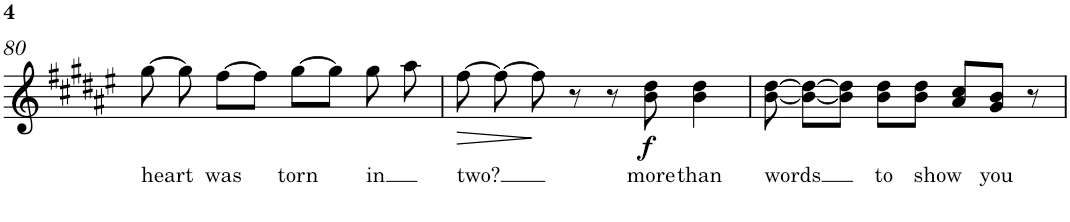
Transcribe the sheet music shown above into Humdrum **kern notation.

**kern	**text	**dynam
*part1	*part1	*part1
*staff1	*staff1	*staff1
*I"Piano	*	*
*I'Pno.	*	*
!!LO:PB:g=z
*clefG2	*	*
*k[f#c#g#d#a#e#]	*	*
*M4/4	*	*
=80	=80	=80
!	!LO:LY:b	!
[8gg#\	heart	.
8gg#\]	.	.
!	!LO:LY:b	!
[8ff#\L	was	.
8ff#\J]	.	.
!	!LO:LY:b	!
[8gg#\L	torn	.
8gg#\J]	.	.
!	!LO:LY:b	!
8gg#\	in	.
8aa#\	.	.
=81	=81	=81
!	!LO:LY:b	!LO:HP:b
[8ff#\	two?	>
8ff#\_	.	.
8ff#\]	.	]
8r	.	.
8r	.	.
!	!LO:LY:b	!LO:DY:b
8b\ 8dd#\	more	f
!	!LO:LY:b	!
4b\ 4dd#\	than	.
=82	=82	=82
!	!LO:LY:b	!
[8b\ [8dd#\	words	.
8b\_ 8dd#\_L	.	.
8b\] 8dd#\]J	.	.
!	!LO:LY:b	!
8b\ 8dd#\L	to	.
!	!LO:LY:b	!
8b\ 8dd#\J	show	.
8a#/ 8cc#/L	.	.
!	!LO:LY:b	!
8g#/ 8b/J	you	.
8r	.	.
=	=	=
*-	*-	*-
